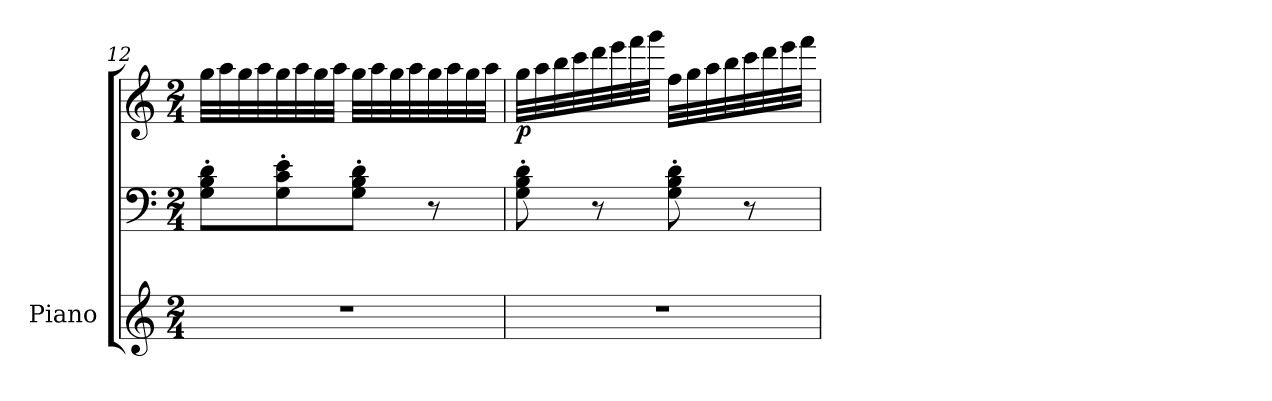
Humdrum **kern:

**kern	**kern	**kern	**dynam
*part1	*part1	*part1	*part1
*staff3	*staff2	*staff1	*staff1/2/3
*I"Piano	*	*	*
*I'Pno	*	*	*
!!LO:LB:g=z
*clefG2	*clefF4	*clefG2	*
*k[]	*k[]	*k[]	*
*M2/4	*M2/4	*M2/4	*
=12	=12	=12	=12
2r	8G\' 8B\' 8d\'L	32gg\LLL	.
.	.	32aa\	.
.	.	32gg\	.
.	.	32aa\	.
.	8G\' 8c\' 8e\'	32gg\	.
.	.	32aa\	.
.	.	32gg\	.
.	.	32aa\JJJ	.
.	8G\' 8B\' 8d\'J	32gg\LLL	.
.	.	32aa\	.
.	.	32gg\	.
.	.	32aa\	.
.	8r	32gg\	.
.	.	32aa\	.
.	.	32gg\	.
.	.	32aa\JJJ	.
=13	=13	=13	=13
!	!	!	!LO:DY:b
2r	8G\' 8B\' 8d\'	32gg\LLL	p
.	.	32aa\	.
.	.	32bb\	.
.	.	32ccc\	.
.	8r	32ddd\	.
.	.	32eee\	.
.	.	32fff\	.
.	.	32ggg\JJJ	.
.	8G\' 8B\' 8d\'	32ff\LLL	.
.	.	32gg\	.
.	.	32aa\	.
.	.	32bb\	.
.	8r	32ccc\	.
.	.	32ddd\	.
.	.	32eee\	.
.	.	32fff\JJJ	.
=	=	=	=
*-	*-	*-	*-
